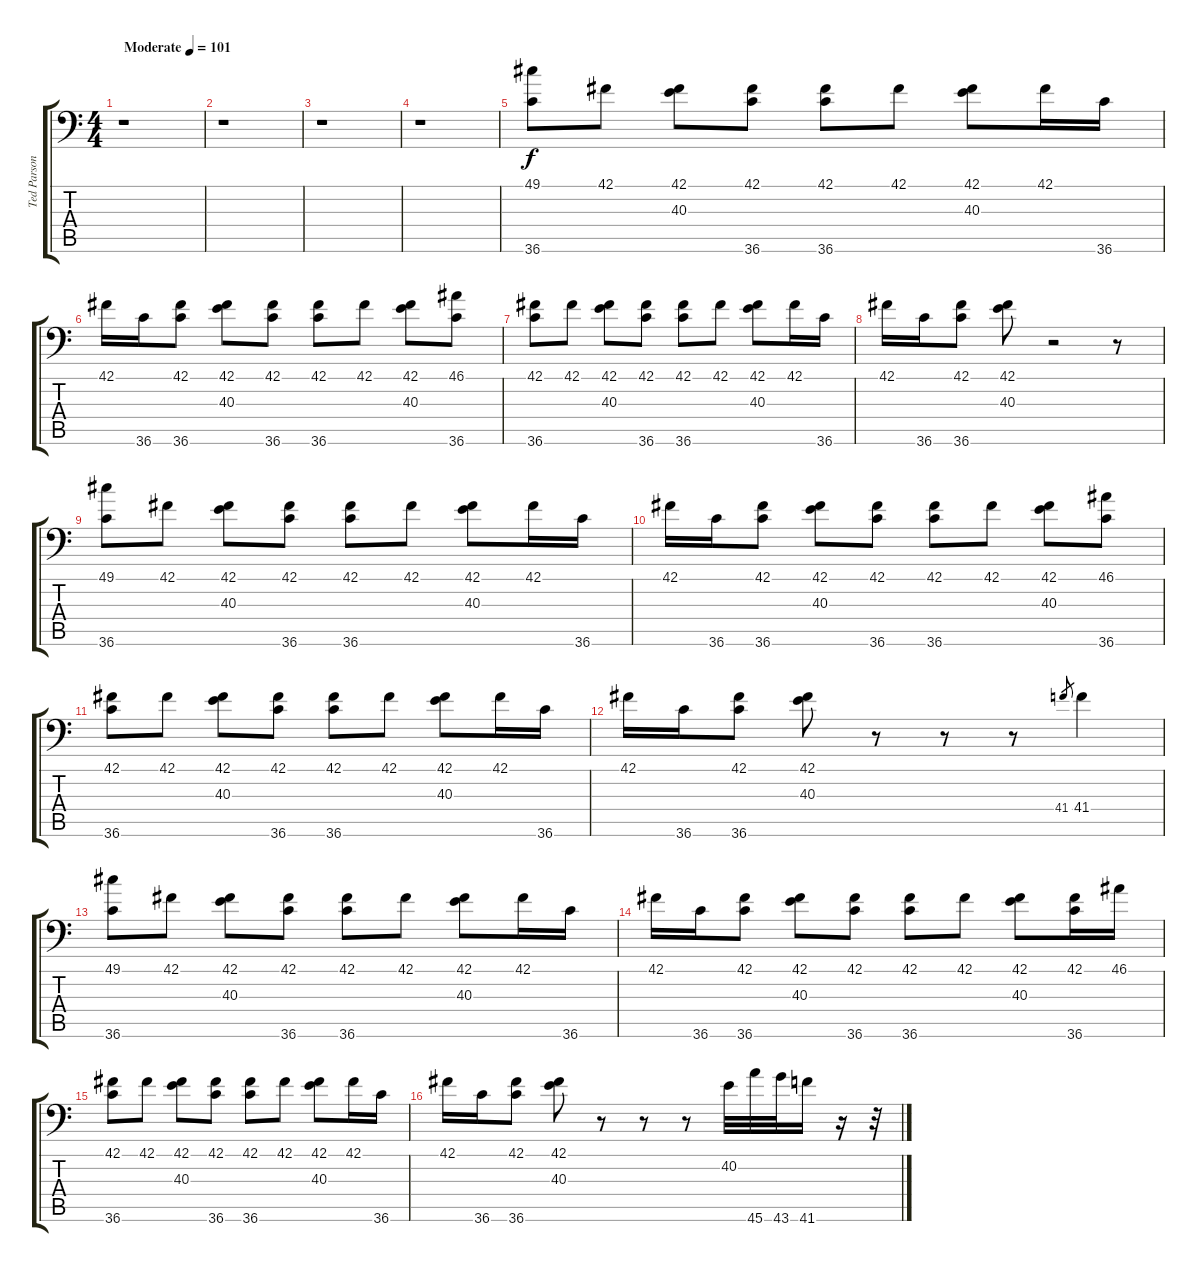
\track ("Ted Parsons" "Ted Parson") {instrument acousticgrandpiano}
\staff {score tabs}
\tuning (C-1 C-1 C-1 C-1 C-1 C-1) {hide}
\ts (4 4)
\tempo (101 "Moderate")
\clef f4
\ks c
r.1{dy f instrument acousticgrandpiano} |
r.1 |
r.1 |
r.1 |
(49.1 36.6).8 42.1.8 (42.1 40.3).8 (42.1 36.6).8 (42.1 36.6).8 42.1.8 (42.1 40.3).8 42.1.16 36.6.16 |
42.1.16 36.6.16 (42.1 36.6).8 (42.1 40.3).8 (42.1 36.6).8 (42.1 36.6).8 42.1.8 (42.1 40.3).8 (46.1 36.6).8 |
(42.1 36.6).8 42.1.8 (42.1 40.3).8 (42.1 36.6).8 (42.1 36.6).8 42.1.8 (42.1 40.3).8 42.1.16 36.6.16 |
42.1.16 36.6.16 (42.1 36.6).8 (42.1 40.3).8 r.2 r.8 |
(49.1 36.6).8 42.1.8 (42.1 40.3).8 (42.1 36.6).8 (42.1 36.6).8 42.1.8 (42.1 40.3).8 42.1.16 36.6.16 |
42.1.16 36.6.16 (42.1 36.6).8 (42.1 40.3).8 (42.1 36.6).8 (42.1 36.6).8 42.1.8 (42.1 40.3).8 (46.1 36.6).8 |
(42.1 36.6).8 42.1.8 (42.1 40.3).8 (42.1 36.6).8 (42.1 36.6).8 42.1.8 (42.1 40.3).8 42.1.16 36.6.16 |
42.1.16 36.6.16 (42.1 36.6).8 (42.1 40.3).8 r.8 r.8 r.8 41.4.8{gr} 41.4.4 |
(49.1 36.6).8 42.1.8 (42.1 40.3).8 (42.1 36.6).8 (42.1 36.6).8 42.1.8 (42.1 40.3).8 42.1.16 36.6.16 |
42.1.16 36.6.16 (42.1 36.6).8 (42.1 40.3).8 (42.1 36.6).8 (42.1 36.6).8 42.1.8 (42.1 40.3).8 (42.1 36.6).16 46.1.16 |
(42.1 36.6).8 42.1.8 (42.1 40.3).8 (42.1 36.6).8 (42.1 36.6).8 42.1.8 (42.1 40.3).8 42.1.16 36.6.16 |
42.1.16 36.6.16 (42.1 36.6).8 (42.1 40.3).8 r.8 r.8 r.8 40.2.32 45.6.32 43.6.32 41.6.16 r.16 r.32
